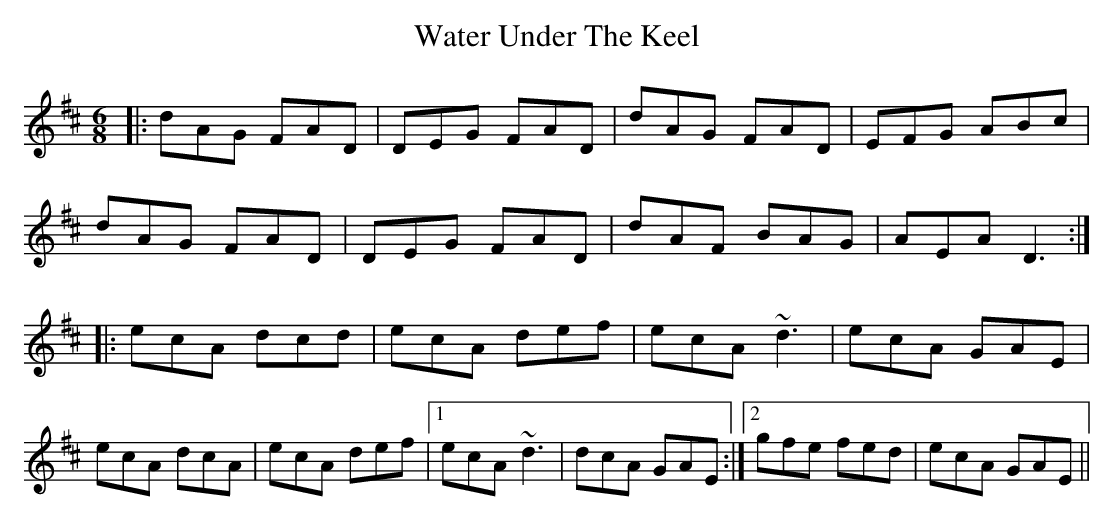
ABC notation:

X:1
T: Water Under The Keel
M: 6/8
L: 1/8
K: Dmaj
|:dAG FAD|DEG FAD|dAG FAD|EFG ABc|
dAG FAD|DEG FAD|dAF BAG|AEA D3:|
|:ecA dcd|ecA def|ecA ~d3|ecA GAE|
ecA dcA|ecA def|1 ecA ~d3|dcA GAE:|2 gfe fed|ecA GAE||
